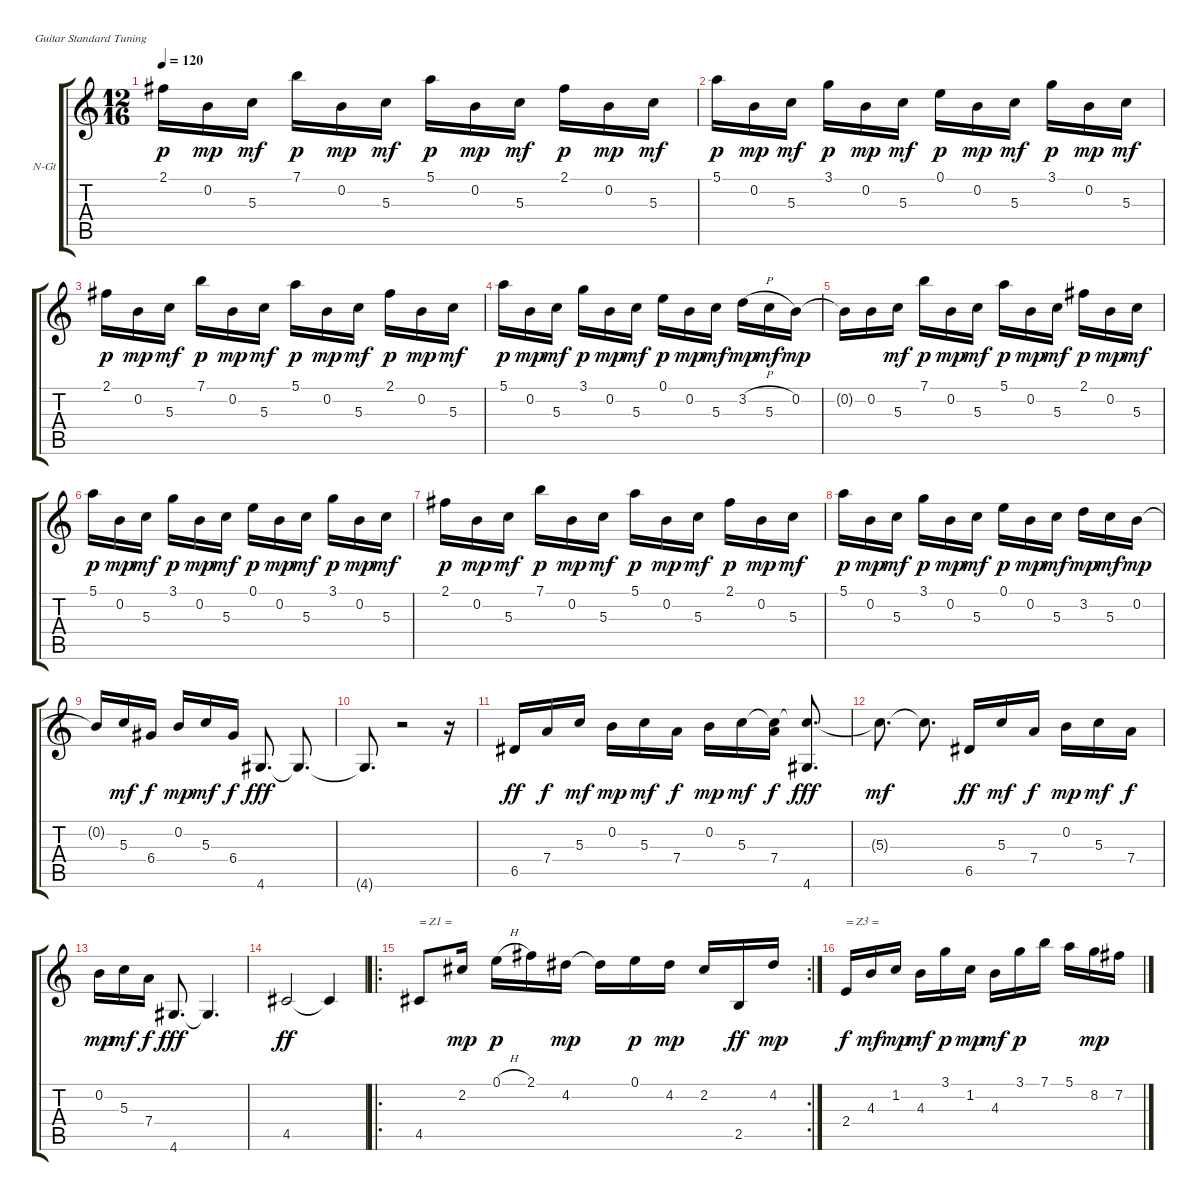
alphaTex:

\bracketExtendMode groupsimilarinstruments
\firstSystemTrackNameOrientation horizontal
\otherSystemsTrackNameOrientation horizontal
\track ("Zapateado" "N-Gt") {instrument acousticguitarnylon}
\staff {score tabs}
\tuning (E4 B3 G3 D3 A2 E2)
\ts (12 16)
\tempo 120
\clef g2
\ks c
2.1.16{dy p} 0.2.16{dy mp} 5.3.16{dy mf} 7.1.16{dy p} 0.2.16{dy mp} 5.3.16{dy mf} 5.1.16{dy p} 0.2.16{dy mp} 5.3.16{dy mf} 2.1.16{dy p} 0.2.16{dy mp} 5.3.16{dy mf} |
5.1.16{dy p} 0.2.16{dy mp} 5.3.16{dy mf} 3.1.16{dy p} 0.2.16{dy mp} 5.3.16{dy mf} 0.1.16{dy p} 0.2.16{dy mp} 5.3.16{dy mf} 3.1.16{dy p} 0.2.16{dy mp} 5.3.16{dy mf} |
2.1.16{dy p} 0.2.16{dy mp} 5.3.16{dy mf} 7.1.16{dy p} 0.2.16{dy mp} 5.3.16{dy mf} 5.1.16{dy p} 0.2.16{dy mp} 5.3.16{dy mf} 2.1.16{dy p} 0.2.16{dy mp} 5.3.16{dy mf} |
5.1.16{dy p} 0.2.16{dy mp} 5.3.16{dy mf} 3.1.16{dy p} 0.2.16{dy mp} 5.3.16{dy mf} 0.1.16{dy p} 0.2.16{dy mp} 5.3.16{dy mf} 3.2{h}.16{dy mp} 5.3.16{dy mf} 0.2.16{dy mp} |
0.2{t}.16 0.2.16 5.3.16{dy mf} 7.1.16{dy p} 0.2.16{dy mp} 5.3.16{dy mf} 5.1.16{dy p} 0.2.16{dy mp} 5.3.16{dy mf} 2.1.16{dy p} 0.2.16{dy mp} 5.3.16{dy mf} |
5.1.16{dy p} 0.2.16{dy mp} 5.3.16{dy mf} 3.1.16{dy p} 0.2.16{dy mp} 5.3.16{dy mf} 0.1.16{dy p} 0.2.16{dy mp} 5.3.16{dy mf} 3.1.16{dy p} 0.2.16{dy mp} 5.3.16{dy mf} |
2.1.16{dy p} 0.2.16{dy mp} 5.3.16{dy mf} 7.1.16{dy p} 0.2.16{dy mp} 5.3.16{dy mf} 5.1.16{dy p} 0.2.16{dy mp} 5.3.16{dy mf} 2.1.16{dy p} 0.2.16{dy mp} 5.3.16{dy mf} |
5.1.16{dy p} 0.2.16{dy mp} 5.3.16{dy mf} 3.1.16{dy p} 0.2.16{dy mp} 5.3.16{dy mf} 0.1.16{dy p} 0.2.16{dy mp} 5.3.16{dy mf} 3.2.16{dy mp} 5.3.16{dy mf} 0.2.16{dy mp} |
0.2{t}.16 5.3.16{dy mf} 6.4.16{dy f} 0.2.16{dy mp} 5.3.16{dy mf} 6.4.16{dy f} 4.6.8{d dy fff} 4.6{t}.8{d} |
4.6{t}.8{d} r.2 r.16 |
6.5.16{dy ff} 7.4.16{dy f} 5.3.16{dy mf} 0.2.16{dy mp} 5.3.16{dy mf} 7.4.16{dy f} 0.2.16{dy mp} 5.3.16{dy mf} (7.4 5.3{t}).16{dy f} (4.6 5.3{t}).8{d dy fff} |
5.3{t}.8{d dy mf} 5.3{t}.8{d} 6.5.16{dy ff} 5.3.16{dy mf} 7.4.16{dy f} 0.2.16{dy mp} 5.3.16{dy mf} 7.4.16{dy f} |
0.2.16{dy mp} 5.3.16{dy mf} 7.4.16{dy f} 4.6.8{d dy fff} 4.6{t}.4{d} |
4.5.2{dy ff} 4.5{t}.4 |
\ro
\rc 2
4.5.8{txt "= Z1 ="} 2.2.16{dy mp} 0.1{h}.16{dy p} 2.1.16 4.2.16{dy mp} 4.2{t}.16 0.1.16{dy p} 4.2.16{dy mp} 2.2.16 2.5.16{dy ff} 4.2.16{dy mp} |
2.4.16{txt "= Z3 =" dy f} 4.3.16{dy mf} 1.2.16{dy mp} 4.3.16{dy mf} 3.1.16{dy p} 1.2.16{dy mp} 4.3.16{dy mf} 3.1.16{dy p} 7.1.16 5.1.16 8.2.16{dy mp} 7.2.16
